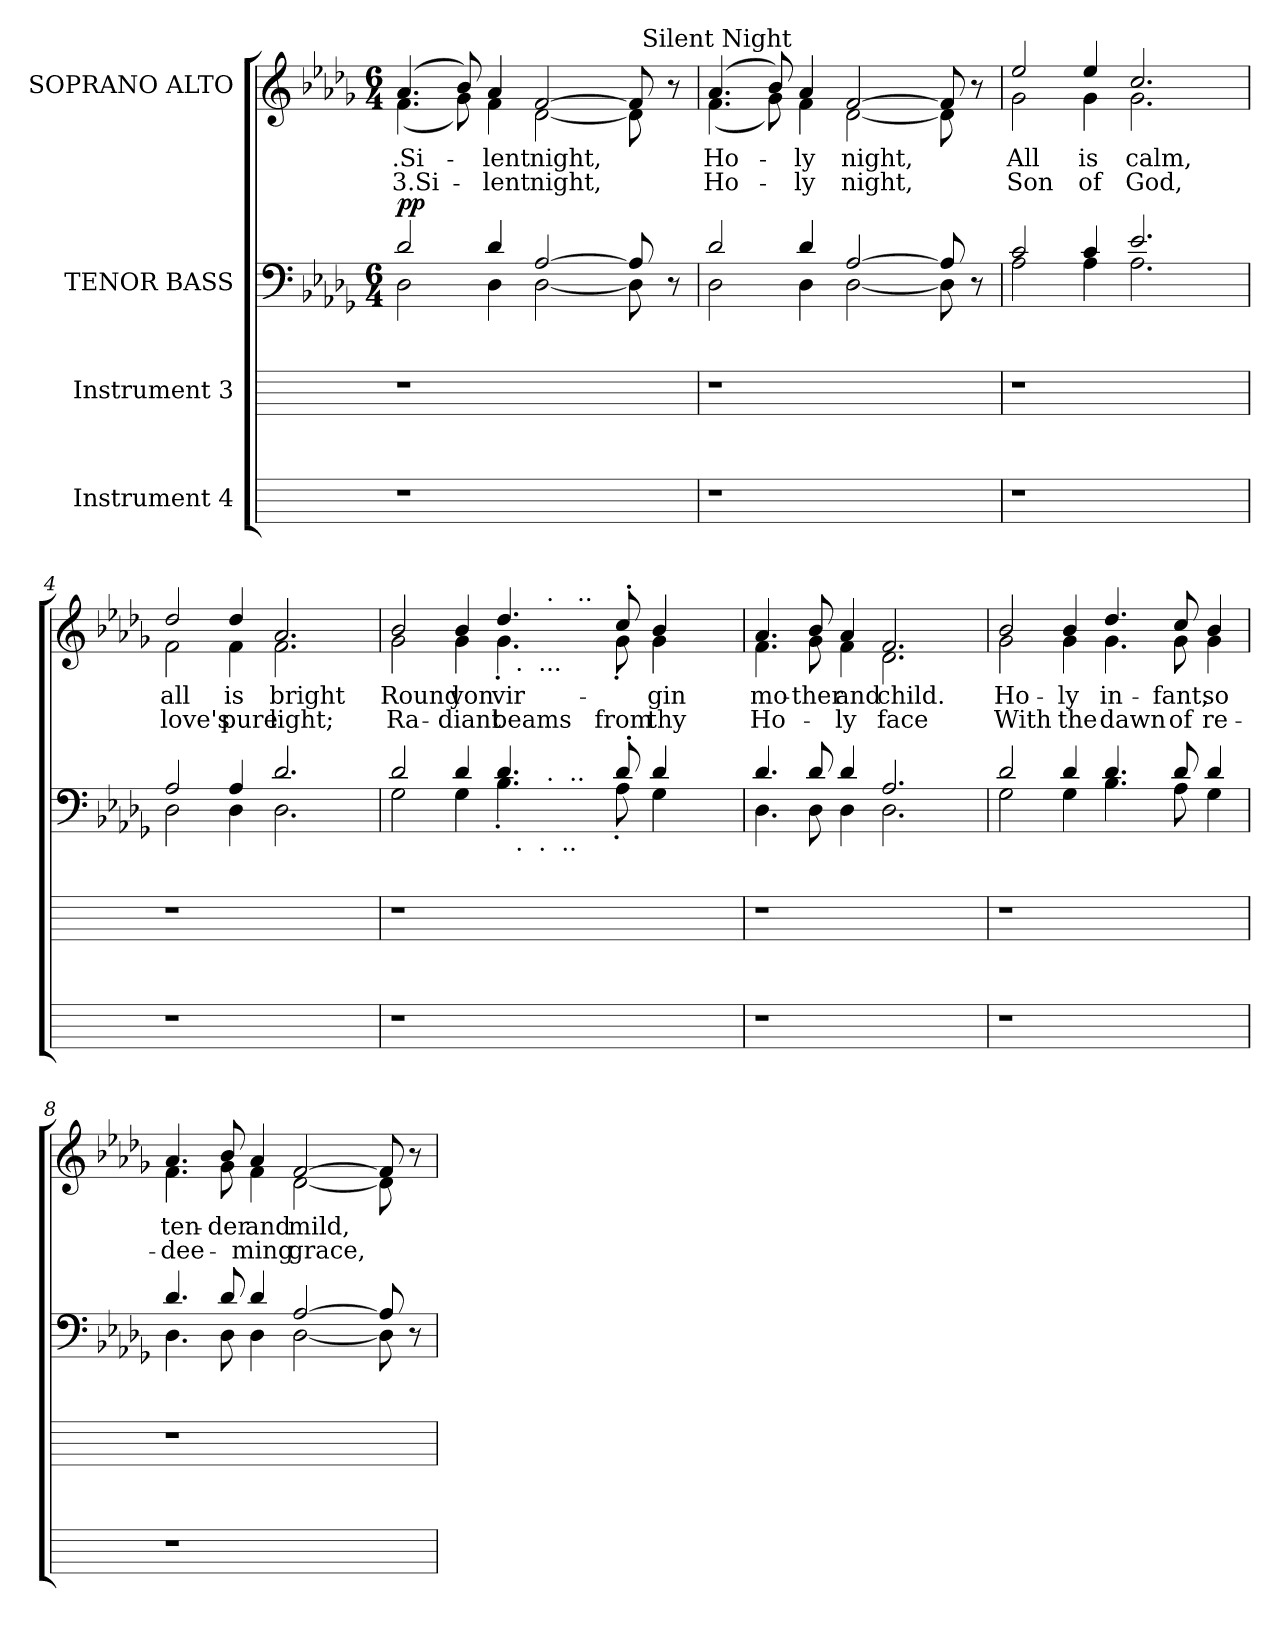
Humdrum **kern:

**kern	**kern	**kern	**dynam	**kern	**text	**text
*part4	*part3	*part2	*part2	*part1	*part1	*part1
*staff4	*staff3	*staff2	*staff2	*staff1	*staff1	*staff1
*I"Instrument 4	*I"Instrument 3	*I"TENOR  BASS	*	*I"SOPRANO  ALTO	*	*
!!LO:PB:g=z
*stria5	*stria5	*stria5	*	*stria5	*	*
*	*	*clefF4	*	*clefG2	*	*
*	*	*k[b-e-a-d-g-]	*	*k[b-e-a-d-g-]	*	*
*	*	*D-:	*	*D-:	*	*
*	*	*M6/4	*	*M6/4	*	*
=1	=1	=1	=1	=1	=1	=1
*	*	*^	*	*	*	*
!	!	!	!	!	!LO:TX:a:B:t=Moderato	!	!
!	!	!	!	!	!LO:TX:b:t=1	!	!
!	!	!	!	!LO:DY:a	!	!LO:LY:b:cj	!LO:LY:b:cj
*	*	*	*	*	*^	*	*
*	*	*	*	*	*	*^	*	*
1r	1r	2d-/	2D-\	pp	(>4.a-/	(<4.f\	1ryy	.Si-	-3.Si-
.	.	.	.	.	8b-/)	8g-\)	.	.	.
!	!	!	!	!	!	!	!	!LO:LY:b:cj	!LO:LY:b:cj
.	.	4d-/	4D-\	.	4a-/	4f\	.	-lent	lent
!	!	!	!	!	!	!	!	!LO:LY:b	!LO:LY:b
.	.	[>2A-/	[<2D-\	.	[>2f/	[<2d-\	.	night,	night,
2ryy	2ryy	.	.	.	.	.	4ryy	.	.
.	.	8A-/]	8D-\]	.	8f/]	8d-\]	32ryy	.	.
!	!	!	!	!	!	!	!LO:TX:a:t=Silent Night	!	!
.	.	.	.	.	.	.	8..ryy	.	.
.	.	8r	8ryy	.	8r	8ryy	.	.	.
=2	=2	=2	=2	=2	=2	=2	=2	=2	=2
!	!	!	!	!	!	!	!	!LO:LY:b	!LO:LY:b
*	*	*	*	*	*	*v	*v	*	*
1r	1r	2d-/	2D-\	.	(>4.a-/	(<4.f\	Ho-	-Ho-
.	.	.	.	.	8b-/)	8g-\)	.	.
!	!	!	!	!	!	!	!LO:LY:b:cj	!LO:LY:b:cj
.	.	4d-/	4D-\	.	4a-/	4f\	-ly	ly
!	!	!	!	!	!	!	!LO:LY:b	!LO:LY:b
.	.	[>2A-/	[<2D-\	.	[>2f/	[<2d-\	night,	night,
2ryy	2ryy	.	.	.	.	.	.	.
.	.	8A-/]	8D-\]	.	8f/]	8d-\]	.	.
.	.	8r	8ryy	.	8r	8ryy	.	.
=3	=3	=3	=3	=3	=3	=3	=3	=3
!	!	!	!	!	!	!	!LO:LY:b:cj	!LO:LY:b:cj
1r	1r	2c/	2A-\	.	2ee-/	2g-\	All	Son
!	!	!	!	!	!	!	!LO:LY:b:cj	!LO:LY:b:cj
.	.	4c/	4A-\	.	4ee-/	4g-\	is	of
!	!	!	!	!	!	!	!LO:LY:b:cj	!LO:LY:b:cj
.	.	2.e-/	2.A-\	.	2.cc/	2.g-\	calm,	God,
2ryy	2ryy	.	.	.	.	.	.	.
=4	=4	=4	=4	=4	=4	=4	=4	=4
!	!	!	!	!	!	!	!LO:LY:b:cj	!LO:LY:b:cj
1r	1r	2A-/	2D-\	.	2dd-/	2f\	all	love's
!	!	!	!	!	!	!	!LO:LY:b:cj	!LO:LY:b:cj
.	.	4A-/	4D-\	.	4dd-/	4f\	is	pure
!	!	!	!	!	!	!	!LO:LY:b:cj	!LO:LY:b:cj
.	.	2.d-/	2.D-\	.	2.a-/	2.f\	bright	light;
2ryy	2ryy	.	.	.	.	.	.	.
*	*	*	*	*	*v	*v	*	*
!!LO:LB:g=z
=5	=5	=5	=5	=5	=5	=5	=5
!	!	!	!	!	!	!LO:LY:b:cj	!LO:LY:b:cj
*	*	*^	*	*	*^	*	*
*	*	*	*	*^	*	*	*^	*	*
*	*	*	*	*	*^	*	*	*	*^	*	*
*	*	*	*	*	*	*^	*	*	*	*	*^	*	*
*	*	*	*	*	*	*	*^	*	*	*	*	*	*^	*	*
*	*	*	*	*	*	*	*	*^	*	*	*	*	*	*	*^	*	*
1r	1r	2d-/	2G-\	2ryy	2ryy	2..ryy	2ryy	2...ryy	2ryy	.	2b-/	2g-\	2ryy	2ryy	2..ryy	2ryy	2ryy	Round	Ra-
!	!	!	!	!	!	!	!	!	!	!	!	!	!	!	!	!	!	!LO:LY:b:cj	!LO:LY:b:cj
.	.	4d-/	4G-\	4ryy	4ryy	.	4ryy	.	4ryy	.	4b-/	4g-\	4ryy	4ryy	.	4ryy	4...ryy	-yon	diant
!	!	!	!	!	!	!	!	!	!	!	!	!	!	!	!	!	!	!LO:LY:b:cj	!LO:LY:b:cj
.	.	4.d-/	4.B-'<\	16ryy	16.ryy	.	8ryy	.	8ryy	.	4.dd-/	4.g-'<\	16ryy	16.ryy	.	8ryy	.	vir-	-beams
!	!	!	!	!	!	!	!	!	!	!	!	!	!LO:TX:b:t=.	!	!	!	!	!	!
!	!	!	!	!LO:TX:b:t=.	!	!	!	!	!	!	!	!	!	!	!	!	!	!	!
.	.	.	.	2ryy	.	.	.	.	.	.	.	.	2ryy	.	.	.	.	.	.
.	.	.	.	.	2ryy	.	.	.	.	.	.	.	.	2ryy	.	.	.	.	.
!	!	!	!	!	!	!	!	!	!	!	!	!	!	!	!LO:TX:b:t=...	!	!	!	!
!	!	!	!	!	!	!LO:TX:b:t=.	!	!	!	!	!	!	!	!	!	!	!	!	!
.	.	.	.	.	.	2ryy	64ryy	.	16ryy	.	.	.	.	.	2ryy	64ryy	.	.	.
!	!	!	!	!	!	!	!	!	!	!	!	!	!	!	!	!LO:TX:a:t=.	!	!	!
!	!	!	!	!	!	!	!LO:TX:a:t=.	!	!	!	!	!	!	!	!	!	!	!	!
.	.	.	.	.	.	.	2ryy	.	.	.	.	.	.	.	.	2ryy	.	.	.
!	!	!	!	!	!	!	!	!LO:TX:b:t=..	!	!	!	!	!	!	!	!	!	!	!
.	.	.	.	.	.	.	.	2ryy	64ryy	.	.	.	.	.	.	.	.	.	.
!	!	!	!	!	!	!	!	!	!LO:TX:a:t=..	!	!	!	!	!	!	!	!	!	!
.	.	.	.	.	.	.	.	.	2ryy	.	.	.	.	.	.	.	.	.	.
!	!	!	!	!	!	!	!	!	!	!	!	!	!	!	!	!	!LO:TX:a:t=..	!	!
.	.	.	.	.	.	.	.	.	.	.	.	.	.	.	.	.	2ryy	.	.
2ryy	2ryy	.	.	.	.	.	.	.	.	.	.	.	.	.	.	.	.	.	.
!	!	!	!	!	!	!	!	!	!	!	!	!	!	!	!	!	!	!	!LO:LY:b:cj
.	.	8d-'>/	8A-'<\	.	.	.	.	.	.	.	8cc'>/	8g-'<\	.	.	.	.	.	.	from
!	!	!	!	!	!	!	!	!	!	!	!	!	!	!	!	!	!	!LO:LY:b:cj	!LO:LY:b:cj
.	.	4d-/	4G-\	.	.	.	.	.	.	.	4b-/	4g-\	.	.	.	.	.	gin	thy
.	.	.	.	8.ryy	.	.	.	.	.	.	.	.	8.ryy	.	.	.	.	.	.
.	.	.	.	.	8ryy	.	.	.	.	.	.	.	.	8ryy	.	.	.	.	.
.	.	.	.	.	.	8ryy	.	.	.	.	.	.	.	.	8ryy	.	.	.	.
.	.	.	.	.	.	.	16..ryy	.	.	.	.	.	.	.	.	16..ryy	.	.	.
.	.	.	.	.	.	.	.	16ryy	.	.	.	.	.	.	.	.	.	.	.
.	.	.	.	.	.	.	.	.	32.ryy	.	.	.	.	.	.	.	.	.	.
.	.	.	.	.	32ryy	.	.	.	.	.	.	.	.	32ryy	.	.	32ryy	.	.
=6	=6	=6	=6	=6	=6	=6	=6	=6	=6	=6	=6	=6	=6	=6	=6	=6	=6	=6	=6
!	!	!	!	!	!	!	!	!	!	!	!	!	!	!	!	!	!	!LO:LY:b	!LO:LY:b
*	*	*	*v	*v	*v	*v	*v	*v	*v	*	*	*	*	*	*	*	*	*	*
*	*	*	*	*	*	*v	*v	*v	*v	*v	*v	*	*
1r	1r	4.d-/	4.D-\	.	4.a-/	4.f\	mo-	-Ho-
!	!	!	!	!	!	!	!LO:LY:b:rj	!
.	.	8d-/	8D-\	.	8b-/	8g-\	-ther	.
!	!	!	!	!	!	!	!LO:LY:b:cj	!LO:LY:b:cj
.	.	4d-/	4D-\	.	4a-/	4f\	and	ly
!	!	!	!	!	!	!	!LO:LY:b	!LO:LY:b
.	.	2.A-/	2.D-\	.	2.f/	2.d-\	child.	face
2ryy	2ryy	.	.	.	.	.	.	.
=7	=7	=7	=7	=7	=7	=7	=7	=7
!	!	!	!	!	!	!	!LO:LY:b:cj	!LO:LY:b:cj
1r	1r	2d-/	2G-\	.	2b-/	2g-\	Ho-	-With
!	!	!	!	!	!	!	!LO:LY:b:cj	!LO:LY:b:cj
.	.	4d-/	4G-\	.	4b-/	4g-\	ly	the
!	!	!	!	!	!	!	!LO:LY:b:cj	!LO:LY:b:cj
.	.	4.d-/	4.B-\	.	4.dd-/	4.g-\	in-	-dawn
2ryy	2ryy	.	.	.	.	.	.	.
!	!	!	!	!	!	!	!LO:LY:b:cj	!LO:LY:b:cj
.	.	8d-/	8A-\	.	8cc/	8g-\	fant,	of
!	!	!	!	!	!	!	!LO:LY:b:cj	!LO:LY:b:cj
.	.	4d-/	4G-\	.	4b-/	4g-\	so	re-
=8	=8	=8	=8	=8	=8	=8	=8	=8
!	!	!	!	!	!	!	!LO:LY:b	!LO:LY:b
1r	1r	4.d-/	4.D-\	.	4.a-/	4.f\	-ten-	-dee-
!	!	!	!	!	!	!	!LO:LY:b:rj	!
.	.	8d-/	8D-\	.	8b-/	8g-\	-der	.
!	!	!	!	!	!	!	!LO:LY:b:cj	!LO:LY:b:cj
.	.	4d-/	4D-\	.	4a-/	4f\	and	ming
!	!	!	!	!	!	!	!LO:LY:b	!LO:LY:b
.	.	[>2A-/	[<2D-\	.	[>2f/	[<2d-\	mild,	grace,
2ryy	2ryy	.	.	.	.	.	.	.
.	.	8A-/]	8D-\]	.	8f/]	8d-\]	.	.
.	.	8r	8ryy	.	8r	8ryy	.	.
*	*	*v	*v	*	*	*	*	*
*	*	*	*	*v	*v	*	*
=	=	=	=	=	=	=
*-	*-	*-	*-	*-	*-	*-
